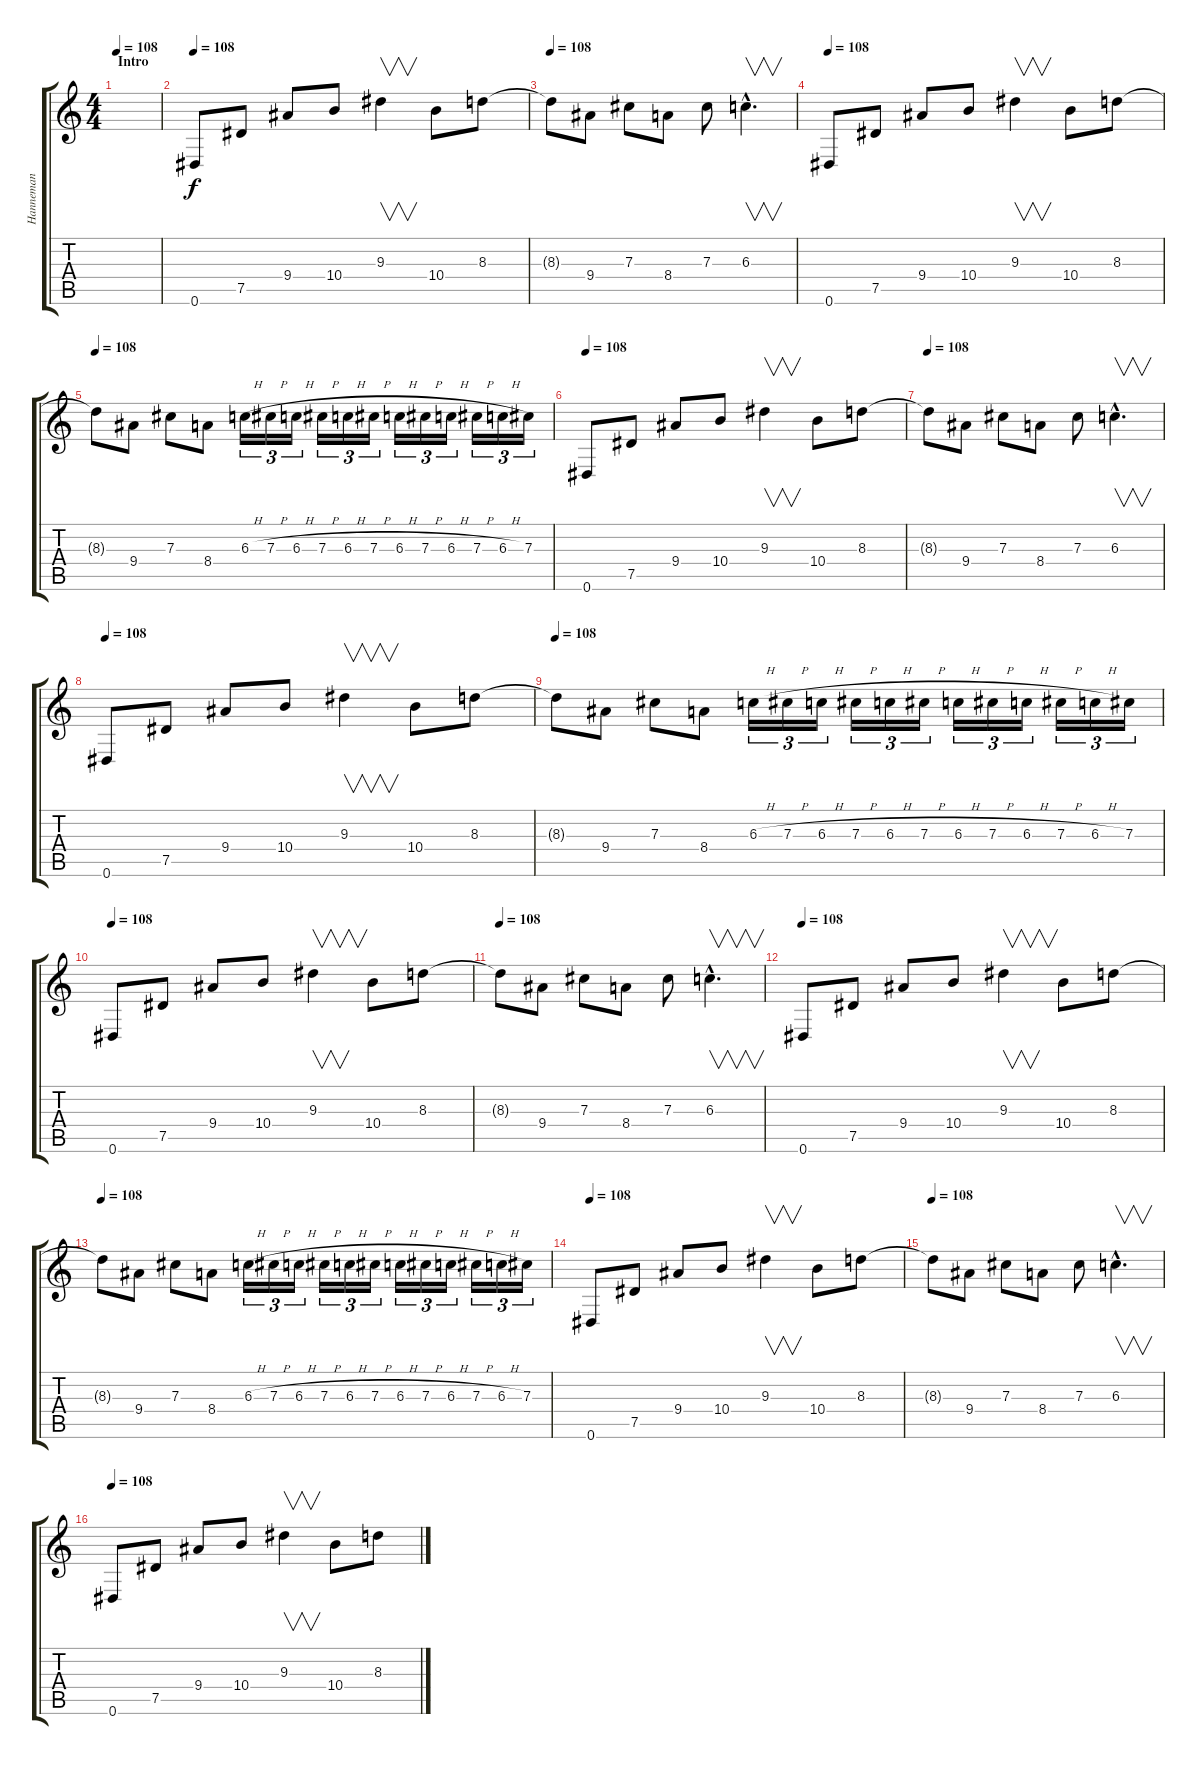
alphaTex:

\track ("Hanneman" "Hanneman") {instrument distortionguitar}
\staff {score tabs}
\tuning (Eb4 Bb3 Gb3 Db3 Ab2 Eb2) {hide}
\ts (4 4)
\section ("" "Intro")
\tempo 108
\clef g2
\ks c
|
\tempo 108
0.6.8 7.5.8 9.4.8 10.4.8 9.3.4{v} 10.4.8 8.3.8 |
\tempo 108
8.3{t}.8 9.4.8 7.3.8 8.4.8 7.3.8 6.3{hac}.4{v d} |
\tempo 108
0.6.8 7.5.8 9.4.8 10.4.8 9.3.4{v} 10.4.8 8.3.8 |
\tempo 108
8.3{t}.8 9.4.8 7.3.8 8.4.8 6.3{h}.16{tu (3 2)} 7.3{h}.16{tu (3 2)} 6.3{h}.16{tu (3 2)} 7.3{h}.16{tu (3 2)} 6.3{h}.16{tu (3 2)} 7.3{h}.16{tu (3 2)} 6.3{h}.16{tu (3 2)} 7.3{h}.16{tu (3 2)} 6.3{h}.16{tu (3 2)} 7.3{h}.16{tu (3 2)} 6.3{h}.16{tu (3 2)} 7.3.16{tu (3 2)} |
\tempo 108
0.6.8 7.5.8 9.4.8 10.4.8 9.3.4{v} 10.4.8 8.3.8 |
\tempo 108
8.3{t}.8 9.4.8 7.3.8 8.4.8 7.3.8 6.3{hac}.4{v d} |
\tempo 108
0.6.8 7.5.8 9.4.8 10.4.8 9.3.4{v} 10.4.8 8.3.8 |
\tempo 108
8.3{t}.8 9.4.8 7.3.8 8.4.8 6.3{h}.16{tu (3 2)} 7.3{h}.16{tu (3 2)} 6.3{h}.16{tu (3 2)} 7.3{h}.16{tu (3 2)} 6.3{h}.16{tu (3 2)} 7.3{h}.16{tu (3 2)} 6.3{h}.16{tu (3 2)} 7.3{h}.16{tu (3 2)} 6.3{h}.16{tu (3 2)} 7.3{h}.16{tu (3 2)} 6.3{h}.16{tu (3 2)} 7.3.16{tu (3 2)} |
\tempo 108
0.6.8 7.5.8 9.4.8 10.4.8 9.3.4{v} 10.4.8 8.3.8 |
\tempo 108
8.3{t}.8 9.4.8 7.3.8 8.4.8 7.3.8 6.3{hac}.4{v d} |
\tempo 108
0.6.8 7.5.8 9.4.8 10.4.8 9.3.4{v} 10.4.8 8.3.8 |
\tempo 108
8.3{t}.8 9.4.8 7.3.8 8.4.8 6.3{h}.16{tu (3 2)} 7.3{h}.16{tu (3 2)} 6.3{h}.16{tu (3 2)} 7.3{h}.16{tu (3 2)} 6.3{h}.16{tu (3 2)} 7.3{h}.16{tu (3 2)} 6.3{h}.16{tu (3 2)} 7.3{h}.16{tu (3 2)} 6.3{h}.16{tu (3 2)} 7.3{h}.16{tu (3 2)} 6.3{h}.16{tu (3 2)} 7.3.16{tu (3 2)} |
\tempo 108
0.6.8 7.5.8 9.4.8 10.4.8 9.3.4{v} 10.4.8 8.3.8 |
\tempo 108
8.3{t}.8 9.4.8 7.3.8 8.4.8 7.3.8 6.3{hac}.4{v d} |
\tempo 108
0.6.8 7.5.8 9.4.8 10.4.8 9.3.4{v} 10.4.8 8.3.8
